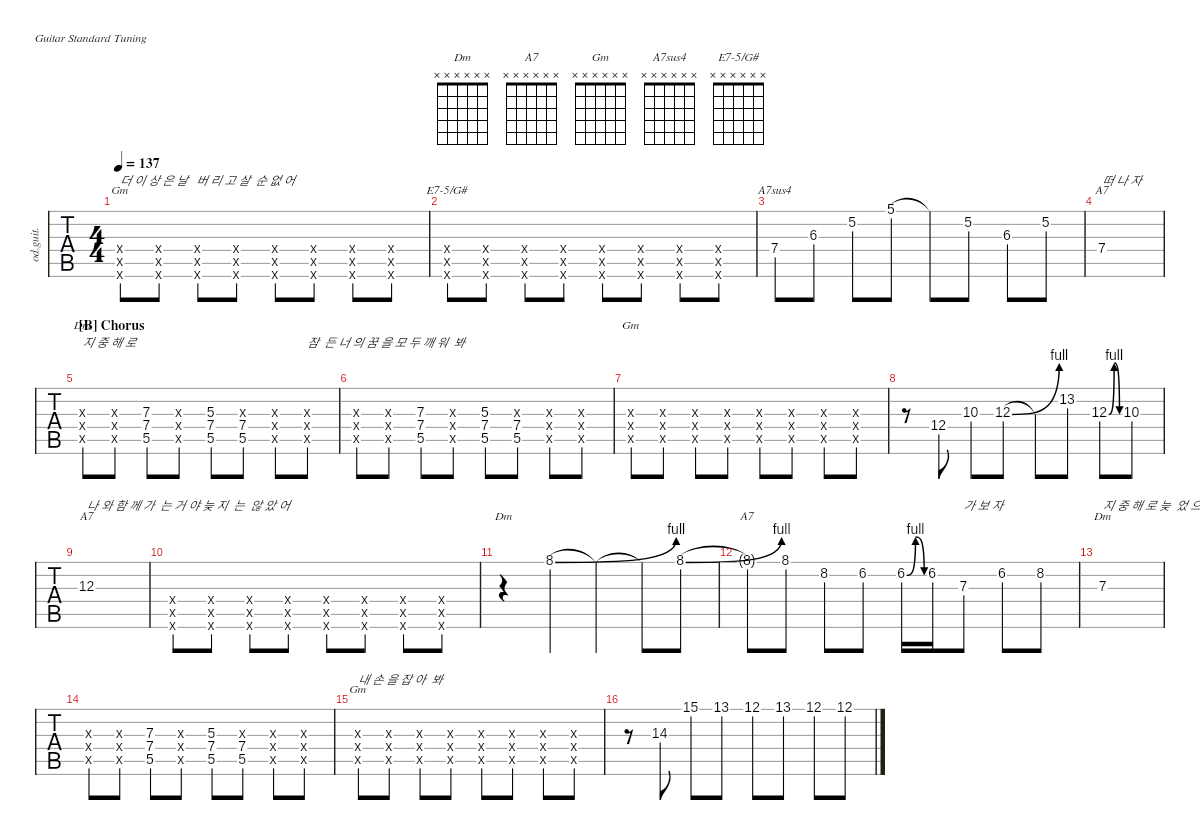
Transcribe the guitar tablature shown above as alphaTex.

\defaultSystemsLayout 4
\hideDynamics
\bracketExtendMode nobrackets
\track ("Guitar1" "od.guit.") {defaultSystemsLayout 4 instrument overdrivenguitar}
\staff {tabs}
\tuning (E4 B3 G3 D3 A2 E2)
\chord ("Dm" x x x x x x)
\chord ("A7" x x x x x x)
\chord ("Gm" x x x x x x)
\chord ("A7sus4" x x x x x x)
\chord ("E7-5/G#" x x x x x x)
\ts (4 4)
\tempo 137
\clef g2
\ks f
(3.6{x acc forcenatural} 5.5{x acc forcenatural} 5.4{x acc forcenatural}).8{ch "Gm" txt "더 이 상 은 날   버 리 고 살  순 없 어" dy mf} (3.6{x acc forcenatural} 5.5{x acc forcenatural} 5.4{x acc forcenatural}).8 (3.6{x acc forcenatural} 5.5{x acc forcenatural} 5.4{x acc forcenatural}).8 (3.6{x acc forcenatural} 5.5{x acc forcenatural} 5.4{x acc forcenatural}).8 (3.6{x acc forcenatural} 5.5{x acc forcenatural} 5.4{x acc forcenatural}).8 (3.6{x acc forcenatural} 5.5{x acc forcenatural} 5.4{x acc forcenatural}).8 (3.6{x acc forcenatural} 5.5{x acc forcenatural} 5.4{x acc forcenatural}).8 (3.6{x acc forcenatural} 5.5{x acc forcenatural} 5.4{x acc forcenatural}).8 |
(4.6{x acc b} 7.5{x acc forcenatural} 6.4{x acc b}).8{ch "E7-5/G#"} (4.6{x acc b} 7.5{x acc forcenatural} 6.4{x acc b}).8 (4.6{x acc b} 7.5{x acc forcenatural} 6.4{x acc b}).8 (4.6{x acc b} 7.5{x acc forcenatural} 6.4{x acc b}).8 (4.6{x acc b} 7.5{x acc forcenatural} 6.4{x acc b}).8 (4.6{x acc b} 7.5{x acc forcenatural} 6.4{x acc b}).8 (4.6{x acc b} 7.5{x acc forcenatural} 6.4{x acc b}).8 (4.6{x acc b} 7.5{x acc forcenatural} 6.4{x acc b}).8 |
7.4{acc forcenatural}.8{ch "A7sus4"} 6.3{acc b}.8 5.2{acc forcenatural}.8 5.1{acc forcenatural}.8 5.1{t acc forcenatural}.8 5.2{acc forcenatural}.8 6.3{acc b}.8 5.2{acc forcenatural}.8 |
7.4{acc forcenatural}.1{ch "A7" txt "떠 나 자"} |
\section ("B" "Chorus")
(5.5{x acc forcenatural} 7.4{x acc forcenatural} 7.3{x acc forcenatural}).8{ch "Dm" txt "지 중 해 로"} (5.5{x acc forcenatural} 7.4{x acc forcenatural} 7.3{x acc forcenatural}).8 (5.5{acc forcenatural} 7.4{acc forcenatural} 7.3{acc forcenatural}).8 (5.5{x acc forcenatural} 7.4{x acc forcenatural} 7.3{x acc forcenatural}).8 (7.4{acc forcenatural} 5.3{acc forcenatural} 5.5{acc forcenatural}).8 (7.4{acc forcenatural} 5.5{acc forcenatural} 7.3{x acc forcenatural}).8 (5.5{x acc forcenatural} 7.4{x acc forcenatural} 7.3{x acc forcenatural}).8 (5.5{x acc forcenatural} 7.4{x acc forcenatural} 7.3{x acc forcenatural}).8{txt "잠  든 너 의 꿈 을 모 두 깨 워  봐"} |
(5.5{x acc forcenatural} 7.4{x acc forcenatural} 7.3{x acc forcenatural}).8 (5.5{x acc forcenatural} 7.4{x acc forcenatural} 7.3{x acc forcenatural}).8 (5.5{acc forcenatural} 7.4{acc forcenatural} 7.3{acc forcenatural}).8 (5.5{x acc forcenatural} 7.4{x acc forcenatural} 7.3{x acc forcenatural}).8 (7.4{acc forcenatural} 5.3{acc forcenatural} 5.5{acc forcenatural}).8 (7.4{acc forcenatural} 5.5{acc forcenatural} 7.3{x acc forcenatural}).8 (5.5{x acc forcenatural} 7.4{x acc forcenatural} 7.3{x acc forcenatural}).8 (5.5{x acc forcenatural} 7.4{x acc forcenatural} 7.3{x acc forcenatural}).8 |
(10.5{x acc forcenatural} 12.4{x acc forcenatural} 12.3{x acc forcenatural}).8{ch "Gm"} (10.5{x acc forcenatural} 12.4{x acc forcenatural} 12.3{x acc forcenatural}).8 (10.5{x acc forcenatural} 12.4{x acc forcenatural} 12.3{x acc forcenatural}).8 (10.5{x acc forcenatural} 12.4{x acc forcenatural} 12.3{x acc forcenatural}).8 (10.5{x acc forcenatural} 12.4{x acc forcenatural} 12.3{x acc forcenatural}).8 (10.5{x acc forcenatural} 12.4{x acc forcenatural} 12.3{x acc forcenatural}).8 (10.5{x acc forcenatural} 12.4{x acc forcenatural} 12.3{x acc forcenatural}).8 (10.5{x acc forcenatural} 12.4{x acc forcenatural} 12.3{x acc forcenatural}).8 |
r.8 12.4{acc forcenatural}.8 10.3{acc forcenatural}.8 12.3{be (bend 0 0 15 4) acc forcenatural}.8 12.3{t}.8 13.2{acc forcenatural}.8 12.3{be (bendrelease 0 0 10.2 4 20.4 4 30 0) acc forcenatural}.8 10.3{acc forcenatural}.8 |
12.3{acc forcenatural}.1{ch "A7" txt "나 와 함 께 가  는 거 야 늦 지  는  않 았 어"} |
(5.6{x acc forcenatural} 7.5{x acc forcenatural} 7.4{x acc forcenatural}).8 (5.6{x acc forcenatural} 7.5{x acc forcenatural} 7.4{x acc forcenatural}).8 (5.6{x acc forcenatural} 7.5{x acc forcenatural} 7.4{x acc forcenatural}).8 (5.6{x acc forcenatural} 7.5{x acc forcenatural} 7.4{x acc forcenatural}).8 (5.6{x acc forcenatural} 7.5{x acc forcenatural} 7.4{x acc forcenatural}).8 (5.6{x acc forcenatural} 7.5{x acc forcenatural} 7.4{x acc forcenatural}).8 (5.6{x acc forcenatural} 7.5{x acc forcenatural} 7.4{x acc forcenatural}).8 (5.6{x acc forcenatural} 7.5{x acc forcenatural} 7.4{x acc forcenatural}).8 |
r.4{ch "Dm"} 8.1{be (bend 0 0 15 4) acc forcenatural}.4 8.1{t}.4 8.1{t}.8 8.1{be (bend 0 0 15 4) acc forcenatural}.8 |
8.1{t}.8{ch "A7"} 8.1{acc forcenatural}.8 8.2{acc forcenatural}.8 6.2{acc forcenatural}.8 6.2{be (bendrelease 0 0 10.2 4 20.4 4 30 0) acc forcenatural}.16 6.2{acc forcenatural}.16 7.3{acc forcenatural}.8{txt "가 보 자"} 6.2{acc forcenatural}.8 8.2{acc forcenatural}.8 |
7.3{acc forcenatural}.1{ch "Dm" txt "지 중 해 로 늦  었 으 면 어 때"} |
(5.5{x acc forcenatural} 7.4{x acc forcenatural} 7.3{x acc forcenatural}).8 (5.5{x acc forcenatural} 7.4{x acc forcenatural} 7.3{x acc forcenatural}).8 (5.5{acc forcenatural} 7.4{acc forcenatural} 7.3{acc forcenatural}).8 (5.5{x acc forcenatural} 7.4{x acc forcenatural} 7.3{x acc forcenatural}).8 (7.4{acc forcenatural} 5.3{acc forcenatural} 5.5{acc forcenatural}).8 (7.4{acc forcenatural} 5.5{acc forcenatural} 7.3{x acc forcenatural}).8 (5.5{x acc forcenatural} 7.4{x acc forcenatural} 7.3{x acc forcenatural}).8 (5.5{x acc forcenatural} 7.4{x acc forcenatural} 7.3{x acc forcenatural}).8 |
(10.5{x acc forcenatural} 12.4{x acc forcenatural} 12.3{x acc forcenatural}).8{ch "Gm" txt "내 손 을 잡 아  봐"} (10.5{x acc forcenatural} 12.4{x acc forcenatural} 12.3{x acc forcenatural}).8 (10.5{x acc forcenatural} 12.4{x acc forcenatural} 12.3{x acc forcenatural}).8 (10.5{x acc forcenatural} 12.4{x acc forcenatural} 12.3{x acc forcenatural}).8 (10.5{x acc forcenatural} 12.4{x acc forcenatural} 12.3{x acc forcenatural}).8 (10.5{x acc forcenatural} 12.4{x acc forcenatural} 12.3{x acc forcenatural}).8 (10.5{x acc forcenatural} 12.4{x acc forcenatural} 12.3{x acc forcenatural}).8 (10.5{x acc forcenatural} 12.4{x acc forcenatural} 12.3{x acc forcenatural}).8 |
r.8 14.3{acc forcenatural}.8 15.1{acc forcenatural}.8 13.1{acc forcenatural}.8 12.1{acc forcenatural}.8 13.1{acc forcenatural}.8 12.1{acc forcenatural}.8 12.1{acc forcenatural}.8
